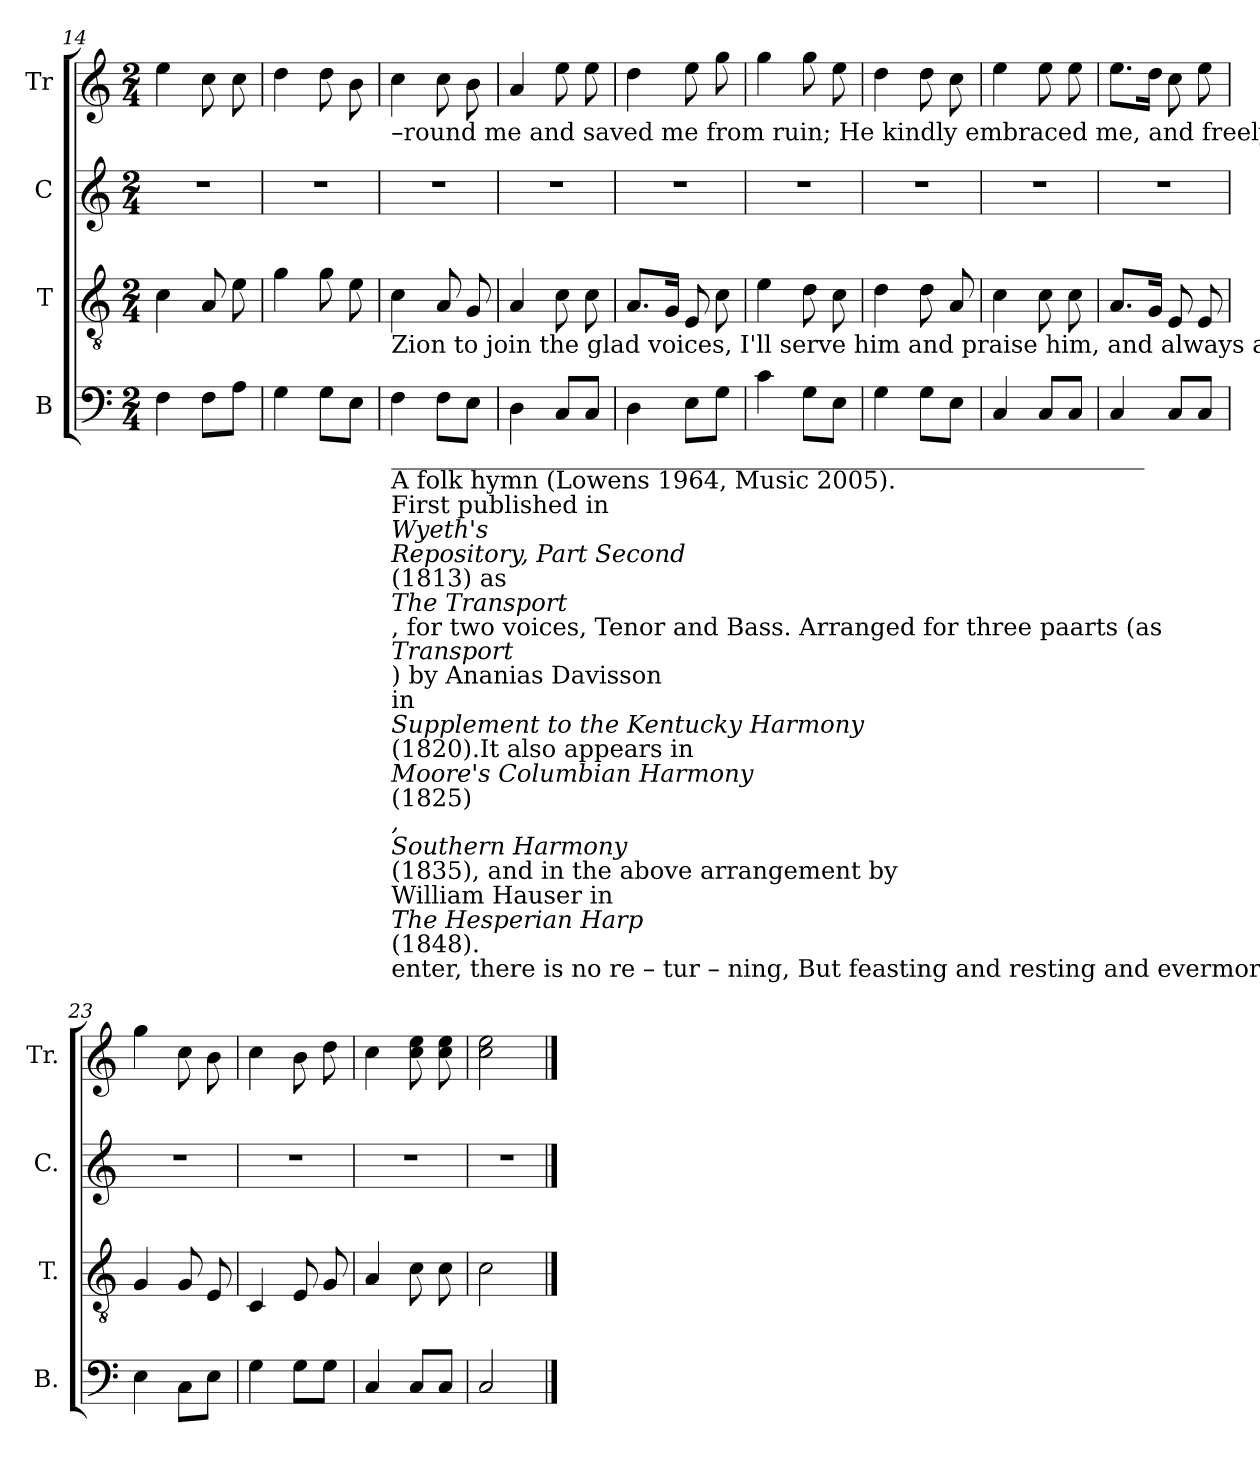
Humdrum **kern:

**kern	**kern	**kern	**kern
*part4	*part3	*part2	*part1
*staff4	*staff3	*staff2	*staff1
*I"B	*I"T	*I"C	*I"Tr
*I'B.	*I'T.	*I'C.	*I'Tr.
*clefF4	*clefGv2	*clefG2	*clefG2
*k[]	*k[]	*k[]	*k[]
*M2/4	*M2/4	*M2/4	*M2/4
=14	=14	=14	=14
4F!\	4c!\	2r	4ee!\
8F!\L	8A!/	.	8cc!\
8A!\J	8e!\	.	8cc!\
=15	=15	=15	=15
4G!\	4g!\	2r	4dd!\
8G!\L	8g!\	.	8dd!\
8E!\J	8e!\	.	8b!\
!!LO:LB:g=z
=16	=16	=16	=16
!	!	!	!LO:TX:b:t=–round me and saved me from    ruin;      He      kindly  embraced   me,  and freely he blessed me, And  taught  me  aloud   his sweet praises  to   sing.
!	!LO:TX:b:t=Zion      to   join    the   glad    voices,       I'll     serve  him and praise him, and always adore him;   Till  we meet in  glory  where   sickness   is   o'er.	!	!
!LO:TX:b:t=______________________________________________________________	!	!	!
!LO:TX:b:t=A folk hymn (Lowens 1964, Music 2005).	!	!	!
!LO:TX:b:t=First published in	!	!	!
!LO:TX:b:i:t=Wyeth's	!	!	!
!LO:TX:b:i:t=Repository, Part Second	!	!	!
!LO:TX:b:t=(1813) as	!	!	!
!LO:TX:b:i:t=The Transport	!	!	!
!LO:TX:b:t=, for two voices, Tenor and Bass. Arranged for three paarts (as	!	!	!
!LO:TX:b:i:t=Transport	!	!	!
!LO:TX:b:t=) by Ananias Davisson	!	!	!
!LO:TX:b:t=in	!	!	!
!LO:TX:b:i:t=Supplement to the Kentucky Harmony	!	!	!
!LO:TX:b:t=(1820).It also appears in	!	!	!
!LO:TX:b:i:t=Moore's Columbian Harmony	!	!	!
!LO:TX:b:t=(1825)	!	!	!
!LO:TX:b:i:t=,	!	!	!
!LO:TX:b:i:t=Southern Harmony	!	!	!
!LO:TX:b:t=(1835), and in the above arrangement by	!	!	!
!LO:TX:b:t=William Hauser in	!	!	!
!LO:TX:b:i:t=The Hesperian Harp	!	!	!
!LO:TX:b:t=(1848).	!	!	!
!LO:TX:b:t=enter,   there   is    no    re – tur  –  ning,  But feasting and resting and  evermore      sing   –   ing,   All   glory    to      Jesus who bought us free grace!	!	!	!
4F!\	4c!\	2r	4cc!\
8F!\L	8A!/	.	8cc!\
8E!\J	8G!/	.	8b!\
=17	=17	=17	=17
4D!\	4A!/	2r	4a!/
8C!/L	8c!\	.	8ee!\
8C!/J	8c!\	.	8ee!\
=18	=18	=18	=18
4D!\	8.A!/L	2r	4dd!\
.	16G!/Jk	.	.
8E!\L	8E!/	.	8ee!\
8G!\J	8c!\	.	8gg!\
=19	=19	=19	=19
4c!\	4e!\	2r	4gg!\
8G!\L	8d!\	.	8gg!\
8E!\J	8c!\	.	8ee!\
=20	=20	=20	=20
4G!\	4d!\	2r	4dd!\
8G!\L	8d!\	.	8dd!\
8E!\J	8A!/	.	8cc!\
=21	=21	=21	=21
4C!/	4c!\	2r	4ee!\
8C!/L	8c!\	.	8ee!\
8C!/J	8c!\	.	8ee!\
=22	=22	=22	=22
4C!/	8.A!/L	2r	8.ee!\L
.	16G!/Jk	.	16dd!\Jk
8C!/L	8E!/	.	8cc!\
8C!/J	8E!/	.	8ee!\
=23	=23	=23	=23
4E!\	4G!/	2r	4gg!\
8C!\L	8G!/	.	8cc!\
8E!\J	8E!/	.	8b!\
=24	=24	=24	=24
4G!\	4C!/	2r	4cc!\
8G!\L	8E!/	.	8b!\
8G!\J	8G!/	.	8dd!\
=25	=25	=25	=25
4C!/	4A!/	2r	4cc!\
8C!/L	8c!\	.	8cc!\ 8ee!\
8C!/J	8c!\	.	8cc!\ 8ee!\
=26	=26	=26	=26
2C!/	2c!\	2r	2cc!\ 2ee!\
==	==	==	==
*-	*-	*-	*-
